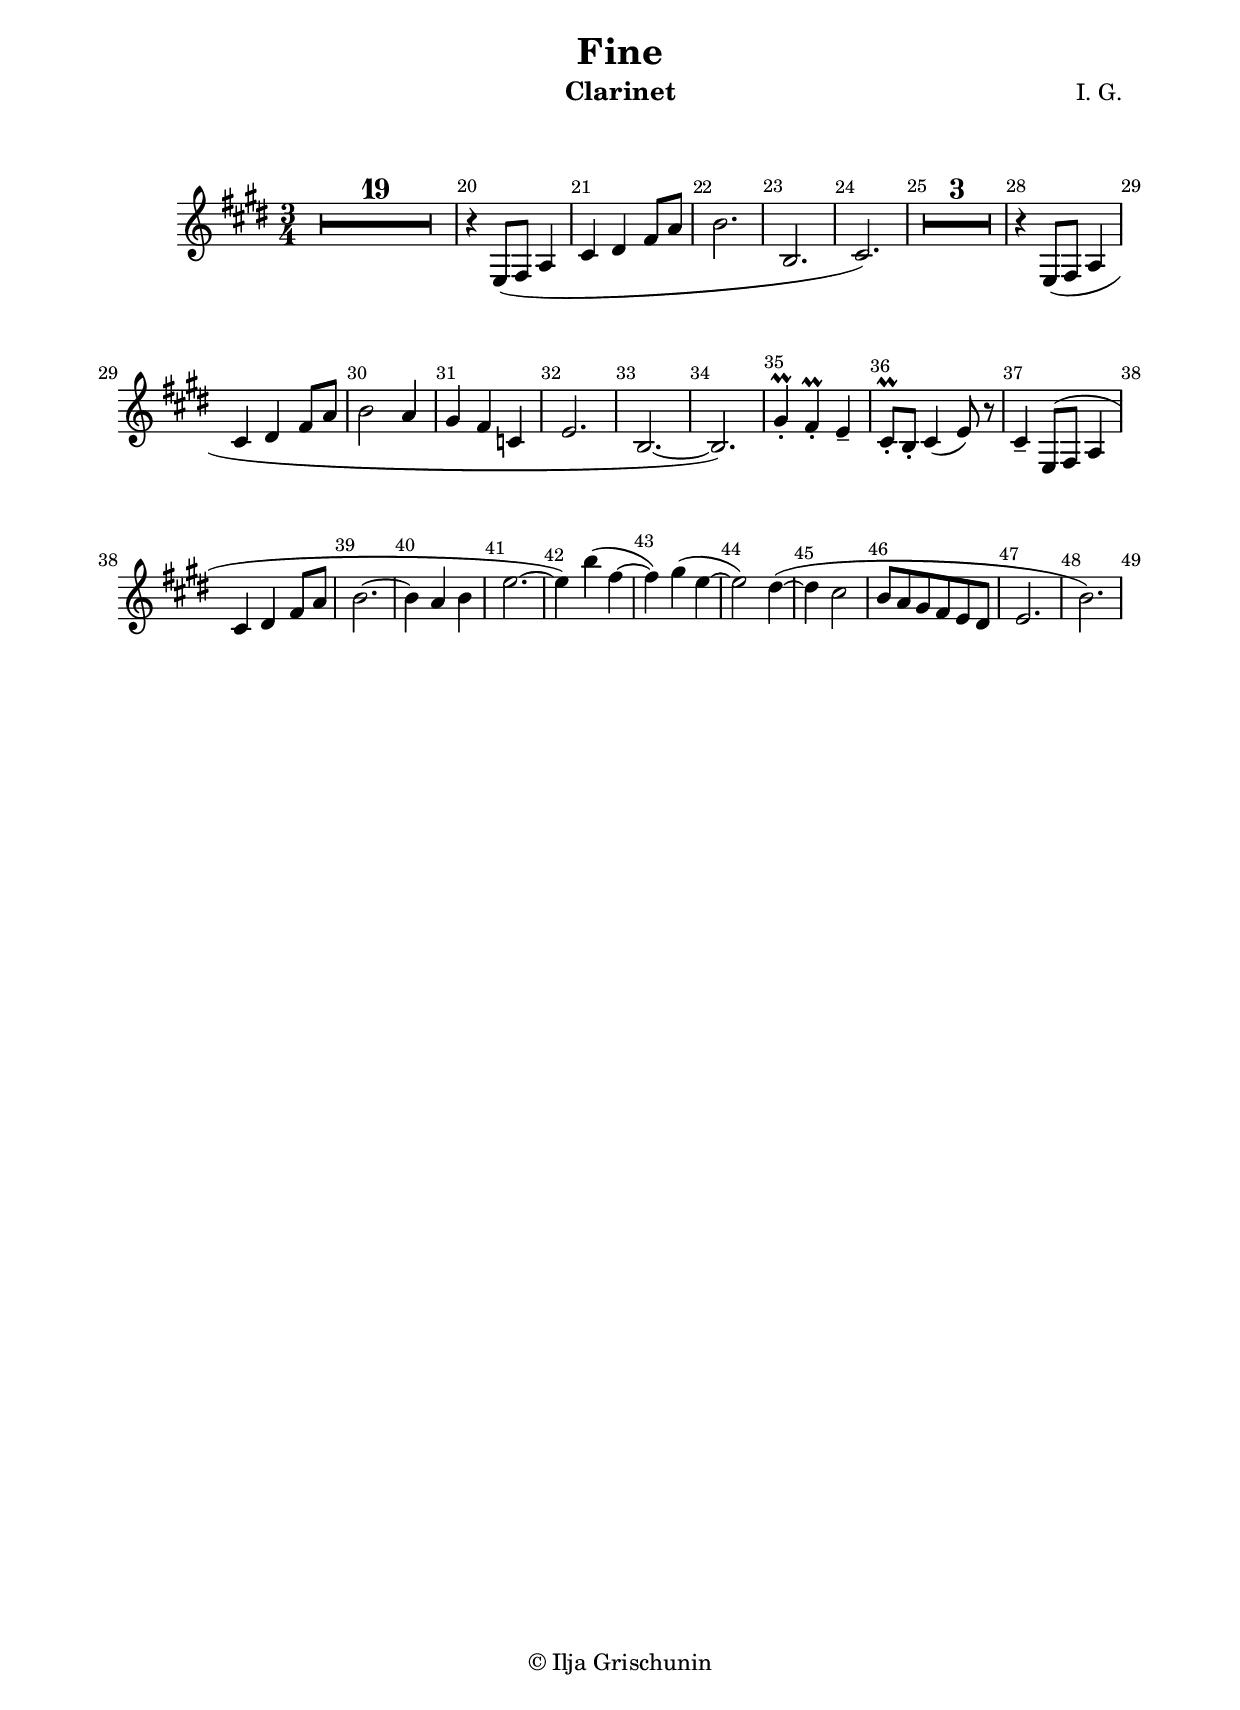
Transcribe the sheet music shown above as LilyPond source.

\version "2.19.15"

\language "deutsch"

\header {
  title = "Fine"
  instrument = "Clarinet"
  %meter = "Lustig"
  composer = "I. G."
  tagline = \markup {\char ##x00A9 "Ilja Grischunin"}
}

\paper {
  #(set-paper-size "a4")
  top-system-spacing.basic-distance = #20
  top-markup-spacing.basic-distance = #5
  markup-system-spacing.basic-distance = #18
  system-system-spacing.basic-distance = #18
  last-bottom-spacing.basic-distance = #20
  left-margin = 20
  right-margin = 20
  %two-sided = ##t
  %inner-margin = 25
  %outer-margin = 15
}

\layout {
  indent = 10
  \context {
    \Score
    %\remove "Bar_number_engraver"
  }
  \context {
    %\Staff \RemoveEmptyStaves
    %\override VerticalAxisGroup.remove-first = ##t
  }
}

\version "2.19.15"

\language "deutsch"

clarinetMusic = \relative {
  \override Score.BarNumber.break-visibility = ##(#t #t #t)
  \key d \major
  \time 3/4
  \override MultiMeasureRest.expand-limit = #2
  \set Score.skipBars = ##t
  R2.*19
  r4 d8_( e g4 h cis e8 g a2. a, h)
  R2.*3
  r4 d,8_( e g4 h cis e8 g a2 g4 fis e b d2. a~ a)
  fis'4-.\prall e-.\prall d-- h8-.\prall a-. h4( d8) r
  h4-- d,8( e g4 h cis e8 g a2.~ a4 g a d2.~ d4) a'( e~
  e) fis( d~ d2) cis4~( cis h2 a8 g fis e d cis d2. a')
}

%\include "dynamic.ly"

\score {
  \new StaffGroup <<

    \new Staff {
      %\removeWithTag #'Partitur
      \transpose b c'
      \clarinetMusic
    }
    
    %\new Dynamics
    %\removeWithTag #'Bass
    %\dynamic
  >>
}